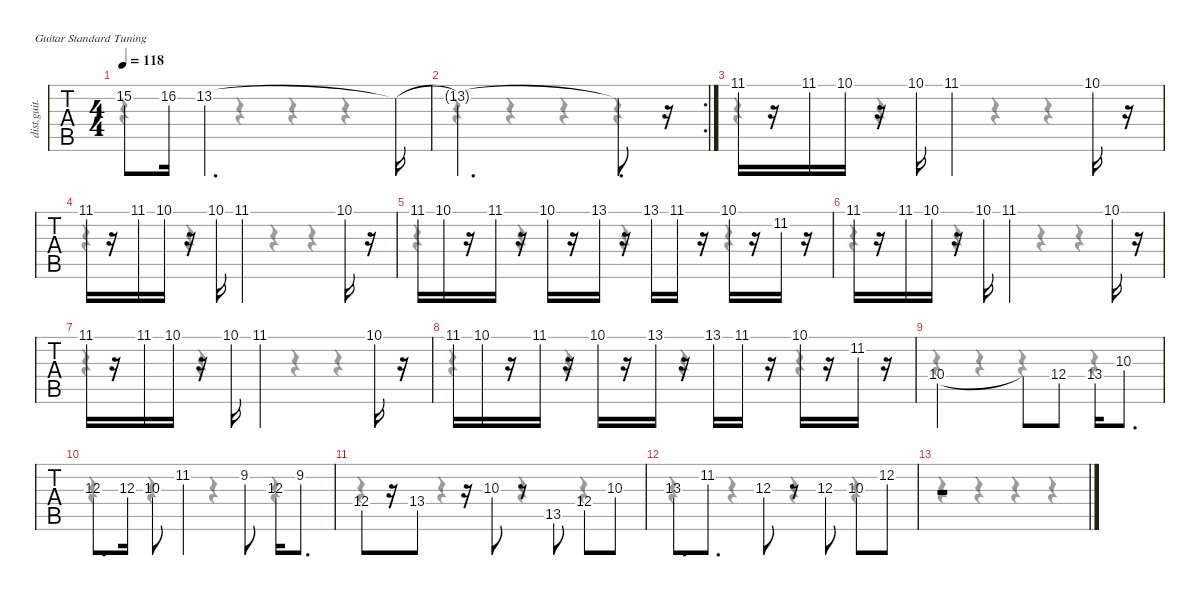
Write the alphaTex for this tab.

\defaultSystemsLayout 4
\hideDynamics
\bracketExtendMode nobrackets
\track ("Metal lead" "dist.guit.") {instrument distortionguitar}
\staff {tabs}
\tuning (E4 B3 G3 D3 A2 E2)
\voice
\ts (4 4)
\tempo 118
\clef g2
\ks c
15.2.8{dy f} 16.2{acc #}.16 13.2.2{d} 13.2{t}.16 |
\rc 2
13.2{t}.2{d} 13.2{t}.8{d} r.16 |
11.1{acc #}.16 r.16 11.1{acc #}.16 10.1.16 r.16 10.1.16 11.1{acc #}.2 10.1.16 r.16 |
11.1{acc #}.16 r.16 11.1{acc #}.16 10.1.16 r.16 10.1.16 11.1{acc #}.2 10.1.16 r.16 |
11.1{acc #}.16 10.1.16 r.16 11.1{acc #}.16 r.16 10.1.16 r.16 13.1.16 r.16 13.1.16 11.1{acc #}.16 r.16 10.1.16 r.16 11.2{acc #}.16 r.16 |
11.1{acc #}.16 r.16 11.1{acc #}.16 10.1.16 r.16 10.1.16 11.1{acc #}.2 10.1.16 r.16 |
11.1{acc #}.16 r.16 11.1{acc #}.16 10.1.16 r.16 10.1.16 11.1{acc #}.2 10.1.16 r.16 |
11.1{acc #}.16 10.1.16 r.16 11.1{acc #}.16 r.16 10.1.16 r.16 13.1.16 r.16 13.1.16 11.1{acc #}.16 r.16 10.1.16 r.16 11.2{acc #}.16 r.16 |
10.4.2 10.4{t}.8 12.4.8 13.4{acc #}.16 10.3.8{d} |
12.3.8{d} 12.3.16 10.3.8 11.2{acc #}.4 9.2{acc #}.8 12.3.16 9.2{acc #}.8{d} |
12.4.8 r.16 13.4{acc #}.8 r.16 10.3.8 r.8 13.5{acc #}.8 12.4.8 10.3.8 |
13.3{acc #}.8{d} 11.2{acc #}.8{d} 12.3.8 r.8 12.3.8 10.3.8 12.2.8 |
r.1
\voice
\clef g2
\ottava regular
\simile none
\ks c
r.4{dy mf} r.4 r.4 r.4 |
r.4 r.4 r.4 r.4 |
r.4 r.4 r.4 r.4 |
r.4 r.4 r.4 r.4 |
r.4 r.4 r.4 r.4 |
r.4 r.4 r.4 r.4 |
r.4 r.4 r.4 r.4 |
r.4 r.4 r.4 r.4 |
r.4 r.4 r.4 r.4 |
r.4 r.4 r.4 r.4 |
r.4 r.4 r.4 r.4 |
r.4 r.4 r.4 r.4 |
r.4 r.4 r.4 r.4
